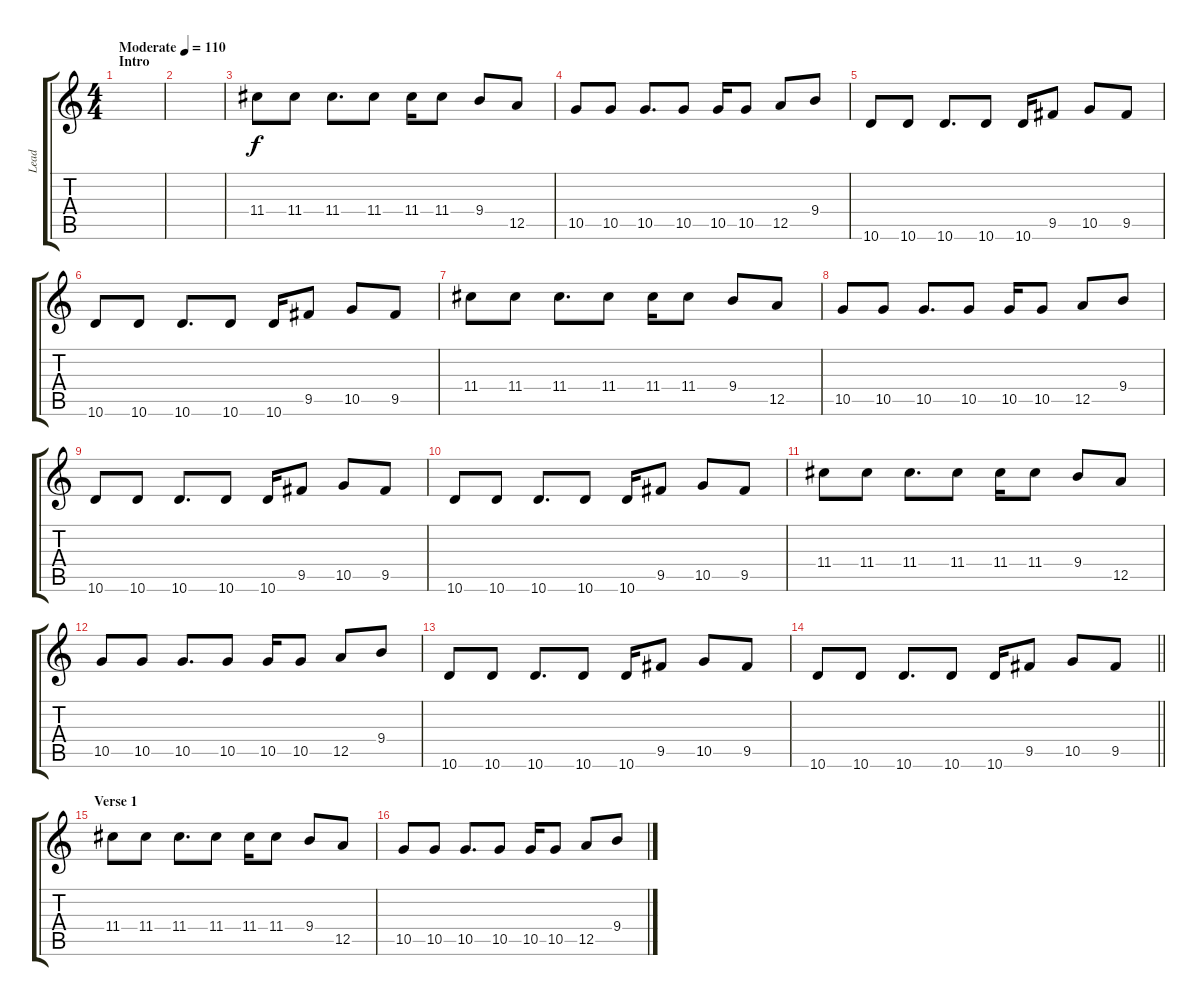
\track ("Lead" "Lead") {instrument overdrivenguitar}
\staff {score tabs}
\tuning (E4 B3 G3 D3 A2 E2) {hide}
\ts (4 4)
\section ("" "Intro")
\tempo (110 "Moderate")
\clef g2
\ks c
|
|
11.4.8 11.4.8 11.4.8{d} 11.4.8 11.4.16 11.4.8 9.4.8 12.5.8 |
10.5.8 10.5.8 10.5.8{d} 10.5.8 10.5.16 10.5.8 12.5.8 9.4.8 |
10.6.8 10.6.8 10.6.8{d} 10.6.8 10.6.16 9.5.8 10.5.8 9.5.8 |
10.6.8 10.6.8 10.6.8{d} 10.6.8 10.6.16 9.5.8 10.5.8 9.5.8 |
11.4.8{volume 11} 11.4.8 11.4.8{d} 11.4.8 11.4.16 11.4.8 9.4.8 12.5.8 |
10.5.8 10.5.8 10.5.8{d} 10.5.8 10.5.16 10.5.8 12.5.8 9.4.8 |
10.6.8 10.6.8 10.6.8{d} 10.6.8 10.6.16 9.5.8 10.5.8 9.5.8 |
10.6.8 10.6.8 10.6.8{d} 10.6.8 10.6.16 9.5.8 10.5.8 9.5.8 |
11.4.8 11.4.8 11.4.8{d} 11.4.8 11.4.16 11.4.8 9.4.8 12.5.8 |
10.5.8 10.5.8 10.5.8{d} 10.5.8 10.5.16 10.5.8 12.5.8 9.4.8 |
10.6.8 10.6.8 10.6.8{d} 10.6.8 10.6.16 9.5.8 10.5.8 9.5.8 |
\barLineRight lightlight
10.6.8 10.6.8 10.6.8{d} 10.6.8 10.6.16 9.5.8 10.5.8 9.5.8 |
\section ("" "Verse 1")
11.4.8 11.4.8 11.4.8{d} 11.4.8 11.4.16 11.4.8 9.4.8 12.5.8 |
10.5.8 10.5.8 10.5.8{d} 10.5.8 10.5.16 10.5.8 12.5.8 9.4.8
